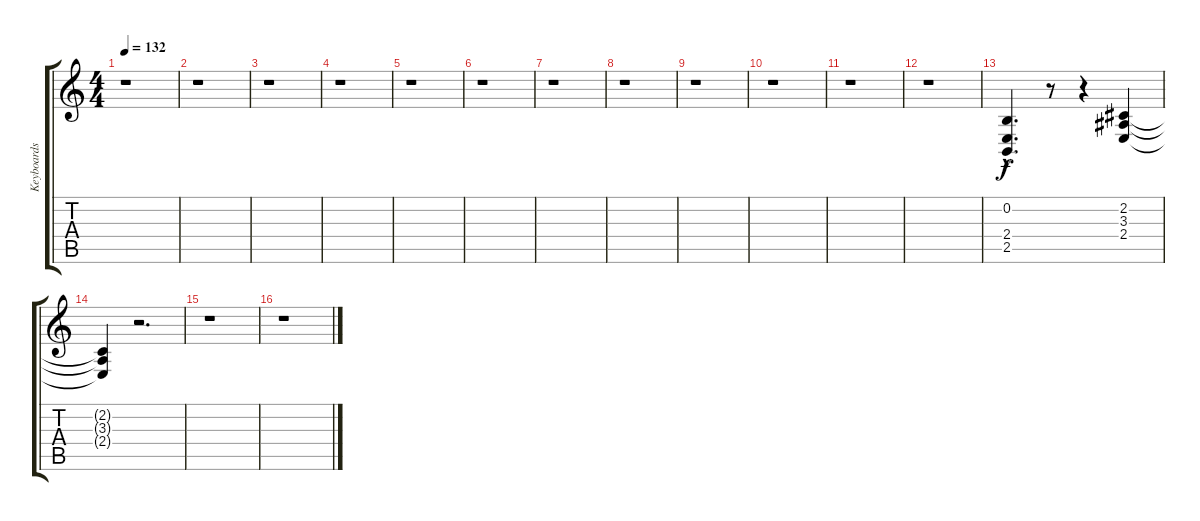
\track ("Keyboards 2" "Keyboards ") {instrument vibraphone}
\staff {score tabs}
\tuning (E4 B3 G3 D3 A2 E2) {hide}
\ts (4 4)
\tempo 132
\clef g2
\ks c
r.1{dy f} |
r.1 |
r.1 |
r.1 |
r.1 |
r.1 |
r.1 |
r.1 |
r.1 |
r.1 |
r.1 |
r.1 |
(0.2{hac} 2.4{hac} 2.5{hac}).4{d} r.8 r.4 (2.2 3.3 2.4).4 |
(2.2{t} 3.3{t} 2.4{t}).4 r.2{d} |
r.1 |
r.1
